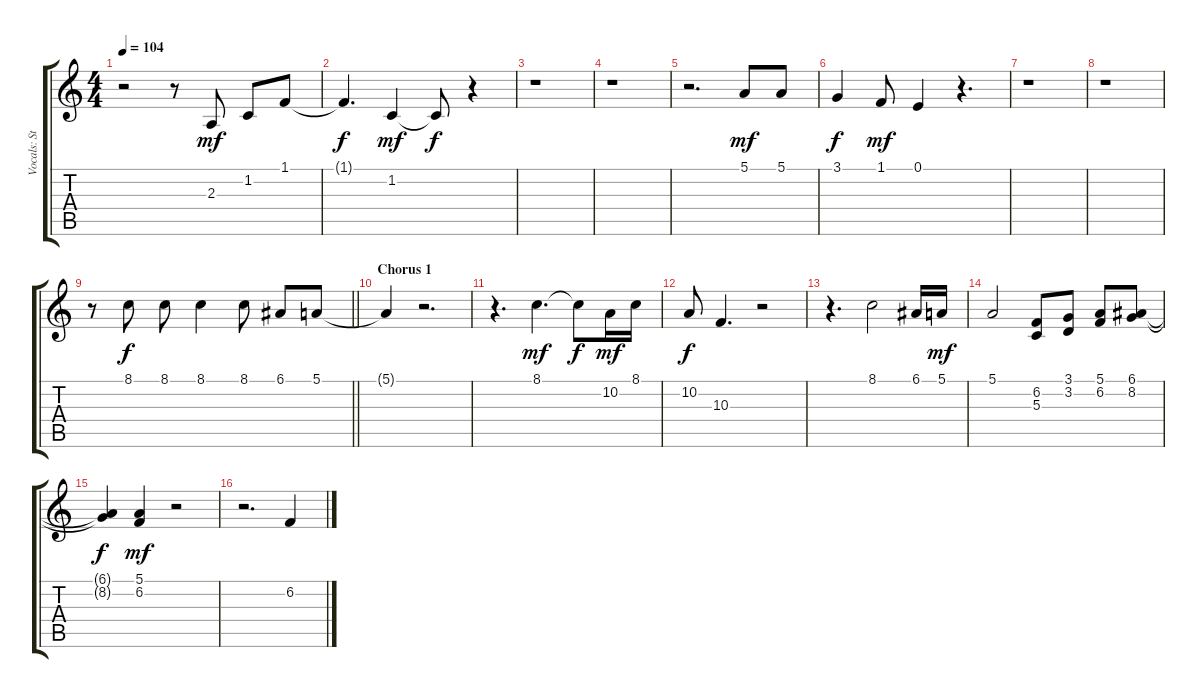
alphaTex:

\track ("Vocals: Stevie Nicks" "Vocals: St") {instrument choiraahs}
\staff {score tabs}
\tuning (E4 B3 G3 D3 A2 E2) {hide}
\ts (4 4)
\tempo 104
\clef g2
\ks c
r.2{dy mf} r.8 2.3.8 1.2.8 1.1.8 |
1.1{t}.4{d dy f} 1.2.4{dy mf} 1.2{t}.8{dy f} r.4 |
r.1 |
r.1 |
r.2{d} 5.1.8{dy mf} 5.1.8 |
3.1.4{dy f} 1.1.8{dy mf} 0.1.4 r.4{d} |
r.1 |
r.1 |
\barLineRight lightlight
r.8 8.1.8{dy f} 8.1.8 8.1.4 8.1.8 6.1.8 5.1.8 |
\section ("" "Chorus 1")
5.1{t}.4 r.2{d} |
r.4{d} 8.1.4{d dy mf} 8.1{t}.8{dy f} 10.2.16{dy mf} 8.1.16 |
10.2.8{dy f} 10.3.4{d} r.2 |
r.4{d} 8.1.2 6.1.16 5.1.16{dy mf} |
5.1.2 (6.2 5.3).8 (3.1 3.2).8 (5.1 6.2).8 (6.1 8.2).8 |
(6.1{t} 8.2{t}).4{dy f} (5.1 6.2).4{dy mf} r.2 |
r.2{d} 6.2.4
